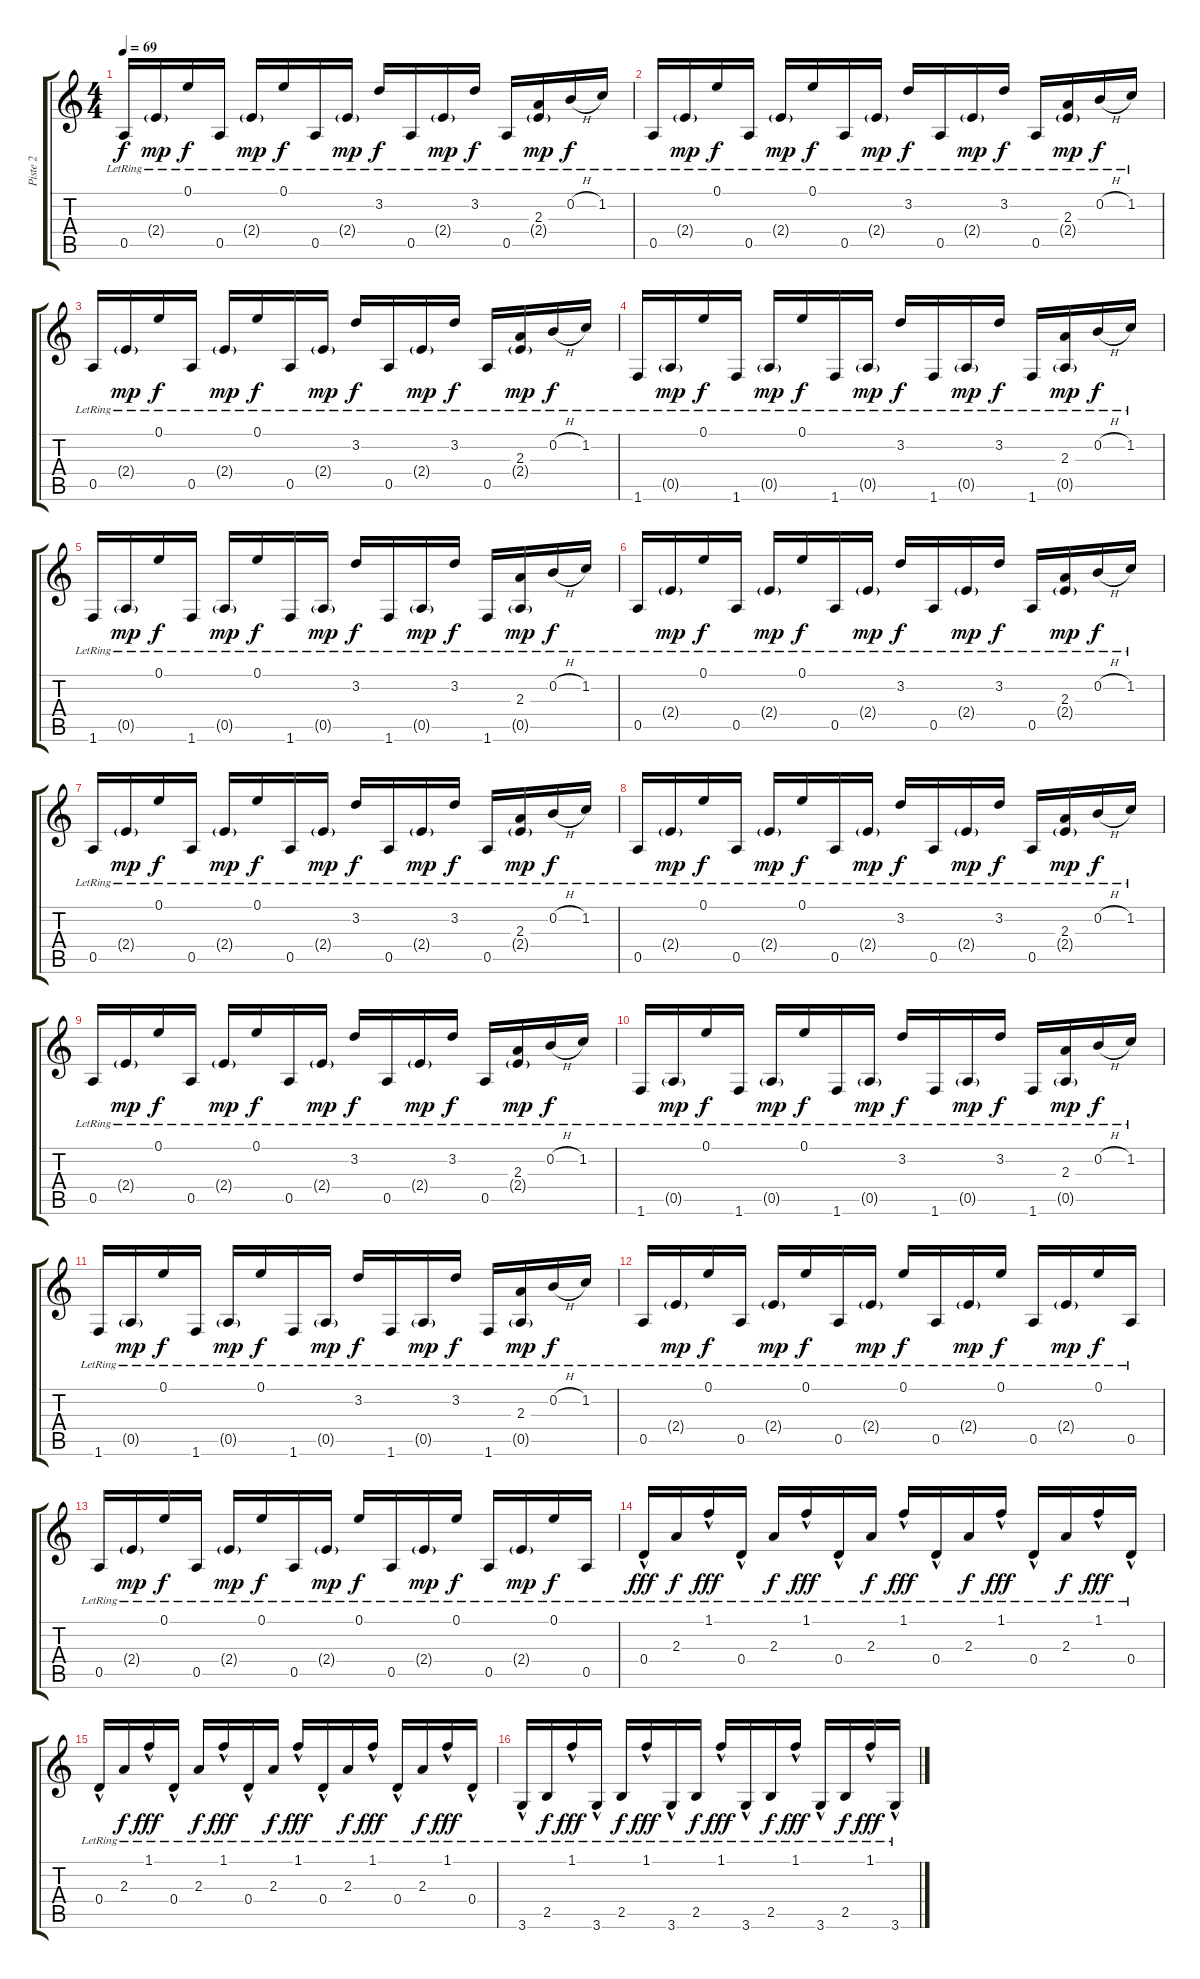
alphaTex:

\track ("Piste 2" "Piste 2") {instrument electricguitarjazz}
\staff {score tabs}
\tuning (E4 B3 G3 D3 A2 E2) {hide}
\ts (4 4)
\tempo 69
\clef g2
\ks c
0.5{lr}.16{dy f} 2.4{g lr}.16{dy mp} 0.1{lr}.16{dy f} 0.5{lr}.16 2.4{g lr}.16{dy mp} 0.1{lr}.16{dy f} 0.5{lr}.16 2.4{g lr}.16{dy mp} 3.2{lr}.16{dy f} 0.5{lr}.16 2.4{g lr}.16{dy mp} 3.2{lr}.16{dy f} 0.5{lr}.16 (2.3{lr} 2.4{g lr}).16{dy mp} 0.2{h lr}.16{dy f} 1.2{lr}.16 |
0.5{lr}.16 2.4{g lr}.16{dy mp} 0.1{lr}.16{dy f} 0.5{lr}.16 2.4{g lr}.16{dy mp} 0.1{lr}.16{dy f} 0.5{lr}.16 2.4{g lr}.16{dy mp} 3.2{lr}.16{dy f} 0.5{lr}.16 2.4{g lr}.16{dy mp} 3.2{lr}.16{dy f} 0.5{lr}.16 (2.3{lr} 2.4{g lr}).16{dy mp} 0.2{h lr}.16{dy f} 1.2{lr}.16 |
0.5{lr}.16 2.4{g lr}.16{dy mp} 0.1{lr}.16{dy f} 0.5{lr}.16 2.4{g lr}.16{dy mp} 0.1{lr}.16{dy f} 0.5{lr}.16 2.4{g lr}.16{dy mp} 3.2{lr}.16{dy f} 0.5{lr}.16 2.4{g lr}.16{dy mp} 3.2{lr}.16{dy f} 0.5{lr}.16 (2.3{lr} 2.4{g lr}).16{dy mp} 0.2{h lr}.16{dy f} 1.2{lr}.16 |
1.6{lr}.16 0.5{g lr}.16{dy mp} 0.1{lr}.16{dy f} 1.6{lr}.16 0.5{g lr}.16{dy mp} 0.1{lr}.16{dy f} 1.6{lr}.16 0.5{g lr}.16{dy mp} 3.2{lr}.16{dy f} 1.6{lr}.16 0.5{g lr}.16{dy mp} 3.2{lr}.16{dy f} 1.6{lr}.16 (2.3{lr} 0.5{g lr}).16{dy mp} 0.2{h lr}.16{dy f} 1.2{lr}.16 |
1.6{lr}.16 0.5{g lr}.16{dy mp} 0.1{lr}.16{dy f} 1.6{lr}.16 0.5{g lr}.16{dy mp} 0.1{lr}.16{dy f} 1.6{lr}.16 0.5{g lr}.16{dy mp} 3.2{lr}.16{dy f} 1.6{lr}.16 0.5{g lr}.16{dy mp} 3.2{lr}.16{dy f} 1.6{lr}.16 (2.3{lr} 0.5{g lr}).16{dy mp} 0.2{h lr}.16{dy f} 1.2{lr}.16 |
0.5{lr}.16{volume 13 instrument electricguitarclean} 2.4{g lr}.16{dy mp} 0.1{lr}.16{dy f} 0.5{lr}.16 2.4{g lr}.16{dy mp} 0.1{lr}.16{dy f} 0.5{lr}.16 2.4{g lr}.16{dy mp} 3.2{lr}.16{dy f} 0.5{lr}.16 2.4{g lr}.16{dy mp} 3.2{lr}.16{dy f} 0.5{lr}.16 (2.3 2.4{g lr}).16{dy mp} 0.2{h lr}.16{dy f} 1.2{lr}.16 |
0.5{lr}.16 2.4{g lr}.16{dy mp} 0.1{lr}.16{dy f} 0.5{lr}.16 2.4{g lr}.16{dy mp} 0.1{lr}.16{dy f} 0.5{lr}.16 2.4{g lr}.16{dy mp} 3.2{lr}.16{dy f} 0.5{lr}.16 2.4{g lr}.16{dy mp} 3.2{lr}.16{dy f} 0.5{lr}.16 (2.3{lr} 2.4{g lr}).16{dy mp} 0.2{h lr}.16{dy f} 1.2{lr}.16 |
0.5{lr}.16 2.4{g lr}.16{dy mp} 0.1{lr}.16{dy f} 0.5{lr}.16 2.4{g lr}.16{dy mp} 0.1{lr}.16{dy f} 0.5{lr}.16 2.4{g lr}.16{dy mp} 3.2{lr}.16{dy f} 0.5{lr}.16 2.4{g lr}.16{dy mp} 3.2{lr}.16{dy f} 0.5{lr}.16 (2.3{lr} 2.4{g lr}).16{dy mp} 0.2{h lr}.16{dy f} 1.2{lr}.16 |
0.5{lr}.16 2.4{g lr}.16{dy mp} 0.1{lr}.16{dy f} 0.5{lr}.16 2.4{g lr}.16{dy mp} 0.1{lr}.16{dy f} 0.5{lr}.16 2.4{g lr}.16{dy mp} 3.2{lr}.16{dy f} 0.5{lr}.16 2.4{g lr}.16{dy mp} 3.2{lr}.16{dy f} 0.5{lr}.16 (2.3{lr} 2.4{g lr}).16{dy mp} 0.2{h lr}.16{dy f} 1.2{lr}.16 |
1.6{lr}.16 0.5{g lr}.16{dy mp} 0.1{lr}.16{dy f} 1.6{lr}.16 0.5{g lr}.16{dy mp} 0.1{lr}.16{dy f} 1.6{lr}.16 0.5{g lr}.16{dy mp} 3.2{lr}.16{dy f} 1.6{lr}.16 0.5{g lr}.16{dy mp} 3.2{lr}.16{dy f} 1.6{lr}.16 (2.3{lr} 0.5{g lr}).16{dy mp} 0.2{h lr}.16{dy f} 1.2{lr}.16 |
1.6{lr}.16 0.5{g lr}.16{dy mp} 0.1{lr}.16{dy f} 1.6{lr}.16 0.5{g lr}.16{dy mp} 0.1{lr}.16{dy f} 1.6{lr}.16 0.5{g lr}.16{dy mp} 3.2{lr}.16{dy f} 1.6{lr}.16 0.5{g lr}.16{dy mp} 3.2{lr}.16{dy f} 1.6{lr}.16 (2.3{lr} 0.5{g lr}).16{dy mp} 0.2{h lr}.16{dy f} 1.2{lr}.16 |
0.5{lr}.16{volume 16 instrument electricguitarclean} 2.4{g lr}.16{dy mp} 0.1{lr}.16{dy f} 0.5{lr}.16 2.4{g lr}.16{dy mp} 0.1{lr}.16{dy f} 0.5{lr}.16 2.4{g lr}.16{dy mp} 0.1{lr}.16{dy f} 0.5{lr}.16 2.4{g lr}.16{dy mp} 0.1{lr}.16{dy f} 0.5{lr}.16 2.4{g lr}.16{dy mp} 0.1{lr}.16{dy f} 0.5{lr}.16 |
0.5{lr}.16 2.4{g lr}.16{dy mp} 0.1{lr}.16{dy f} 0.5{lr}.16 2.4{g lr}.16{dy mp} 0.1{lr}.16{dy f} 0.5{lr}.16 2.4{g lr}.16{dy mp} 0.1{lr}.16{dy f} 0.5{lr}.16 2.4{g lr}.16{dy mp} 0.1{lr}.16{dy f} 0.5{lr}.16 2.4{g lr}.16{dy mp} 0.1{lr}.16{dy f} 0.5{lr}.16 |
0.4{hac lr}.16{dy fff} 2.3{lr}.16{dy f} 1.1{hac lr}.16{dy fff} 0.4{hac lr}.16 2.3{lr}.16{dy f} 1.1{hac lr}.16{dy fff} 0.4{hac lr}.16 2.3{lr}.16{dy f} 1.1{hac lr}.16{dy fff} 0.4{hac lr}.16 2.3{lr}.16{dy f} 1.1{hac lr}.16{dy fff} 0.4{hac lr}.16 2.3{lr}.16{dy f} 1.1{hac lr}.16{dy fff} 0.4{hac lr}.16 |
0.4{hac lr}.16 2.3{lr}.16{dy f} 1.1{hac lr}.16{dy fff} 0.4{hac lr}.16 2.3{lr}.16{dy f} 1.1{hac lr}.16{dy fff} 0.4{hac lr}.16 2.3{lr}.16{dy f} 1.1{hac lr}.16{dy fff} 0.4{hac lr}.16 2.3{lr}.16{dy f} 1.1{hac lr}.16{dy fff} 0.4{hac lr}.16 2.3{lr}.16{dy f} 1.1{hac lr}.16{dy fff} 0.4{hac lr}.16 |
3.6{hac lr}.16 2.5{lr}.16{dy f} 1.1{hac lr}.16{dy fff} 3.6{hac lr}.16 2.5{lr}.16{dy f} 1.1{hac lr}.16{dy fff} 3.6{hac lr}.16 2.5{lr}.16{dy f} 1.1{hac lr}.16{dy fff} 3.6{hac lr}.16 2.5{lr}.16{dy f} 1.1{hac lr}.16{dy fff} 3.6{hac lr}.16 2.5{lr}.16{dy f} 1.1{hac lr}.16{dy fff} 3.6{hac lr}.16
